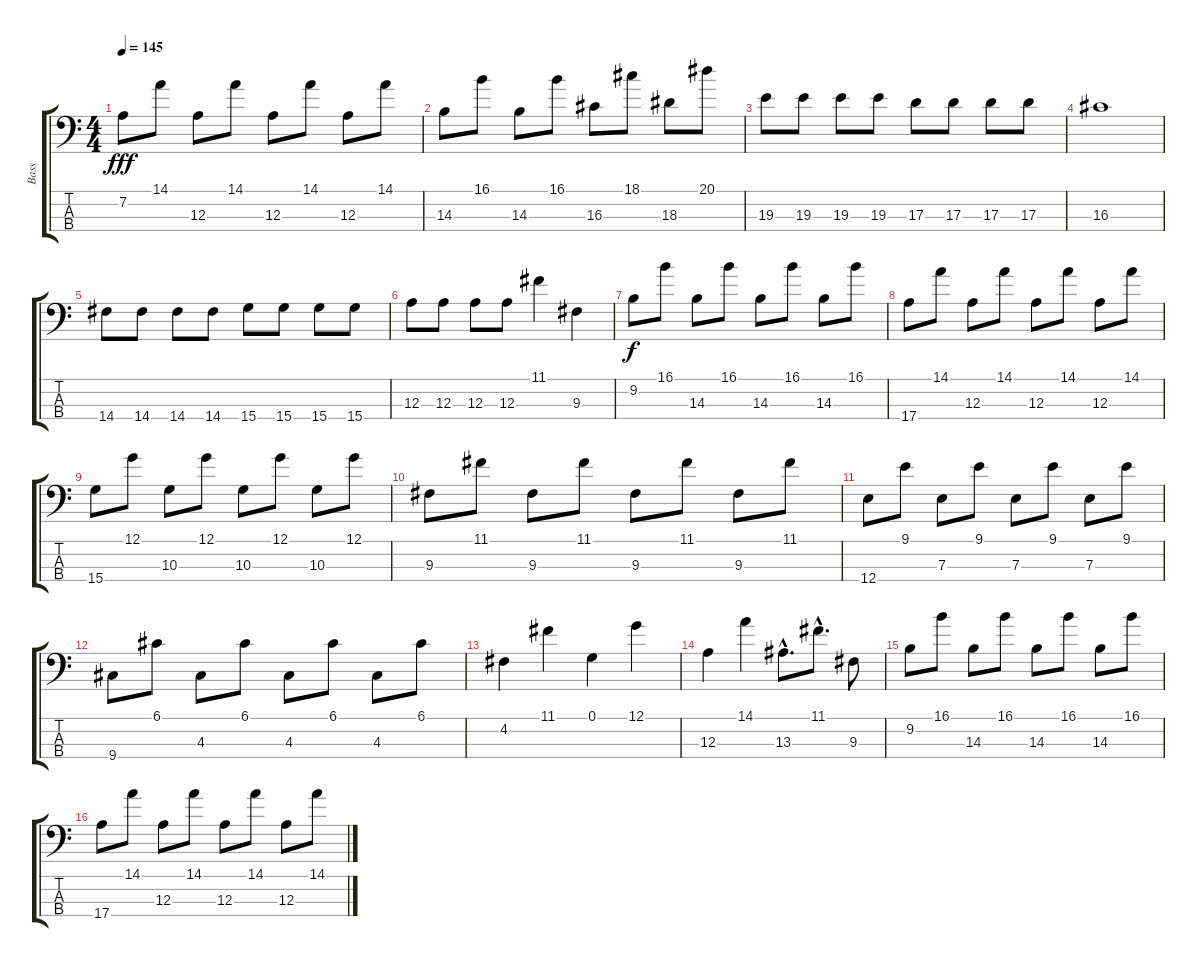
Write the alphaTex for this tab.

\track ("Bass" "Bass") {instrument acousticbass}
\staff {score tabs}
\tuning (G2 D2 A1 E1) {hide}
\ts (4 4)
\tempo 145
\clef f4
\ks c
7.2.8{dy fff} 14.1.8 12.3.8 14.1.8 12.3.8 14.1.8 12.3.8 14.1.8 |
14.3.8 16.1.8 14.3.8 16.1.8 16.3.8 18.1.8 18.3.8 20.1.8 |
19.3.8 19.3.8 19.3.8 19.3.8 17.3.8 17.3.8 17.3.8 17.3.8 |
16.3.1 |
14.4.8 14.4.8 14.4.8 14.4.8 15.4.8 15.4.8 15.4.8 15.4.8 |
12.3.8 12.3.8 12.3.8 12.3.8 11.1.4 9.3.4 |
9.2.8{dy f} 16.1.8 14.3.8 16.1.8 14.3.8 16.1.8 14.3.8 16.1.8 |
17.4.8 14.1.8 12.3.8 14.1.8 12.3.8 14.1.8 12.3.8 14.1.8 |
15.4.8 12.1.8 10.3.8 12.1.8 10.3.8 12.1.8 10.3.8 12.1.8 |
9.3.8 11.1.8 9.3.8 11.1.8 9.3.8 11.1.8 9.3.8 11.1.8 |
12.4.8 9.1.8 7.3.8 9.1.8 7.3.8 9.1.8 7.3.8 9.1.8 |
9.4.8 6.1.8 4.3.8 6.1.8 4.3.8 6.1.8 4.3.8 6.1.8 |
4.2.4 11.1.4 0.1.4 12.1.4 |
12.3.4 14.1.4 13.3{hac}.8{d} 11.1{hac}.8{d} 9.3.8 |
9.2.8 16.1.8 14.3.8 16.1.8 14.3.8 16.1.8 14.3.8 16.1.8 |
17.4.8 14.1.8 12.3.8 14.1.8 12.3.8 14.1.8 12.3.8 14.1.8
